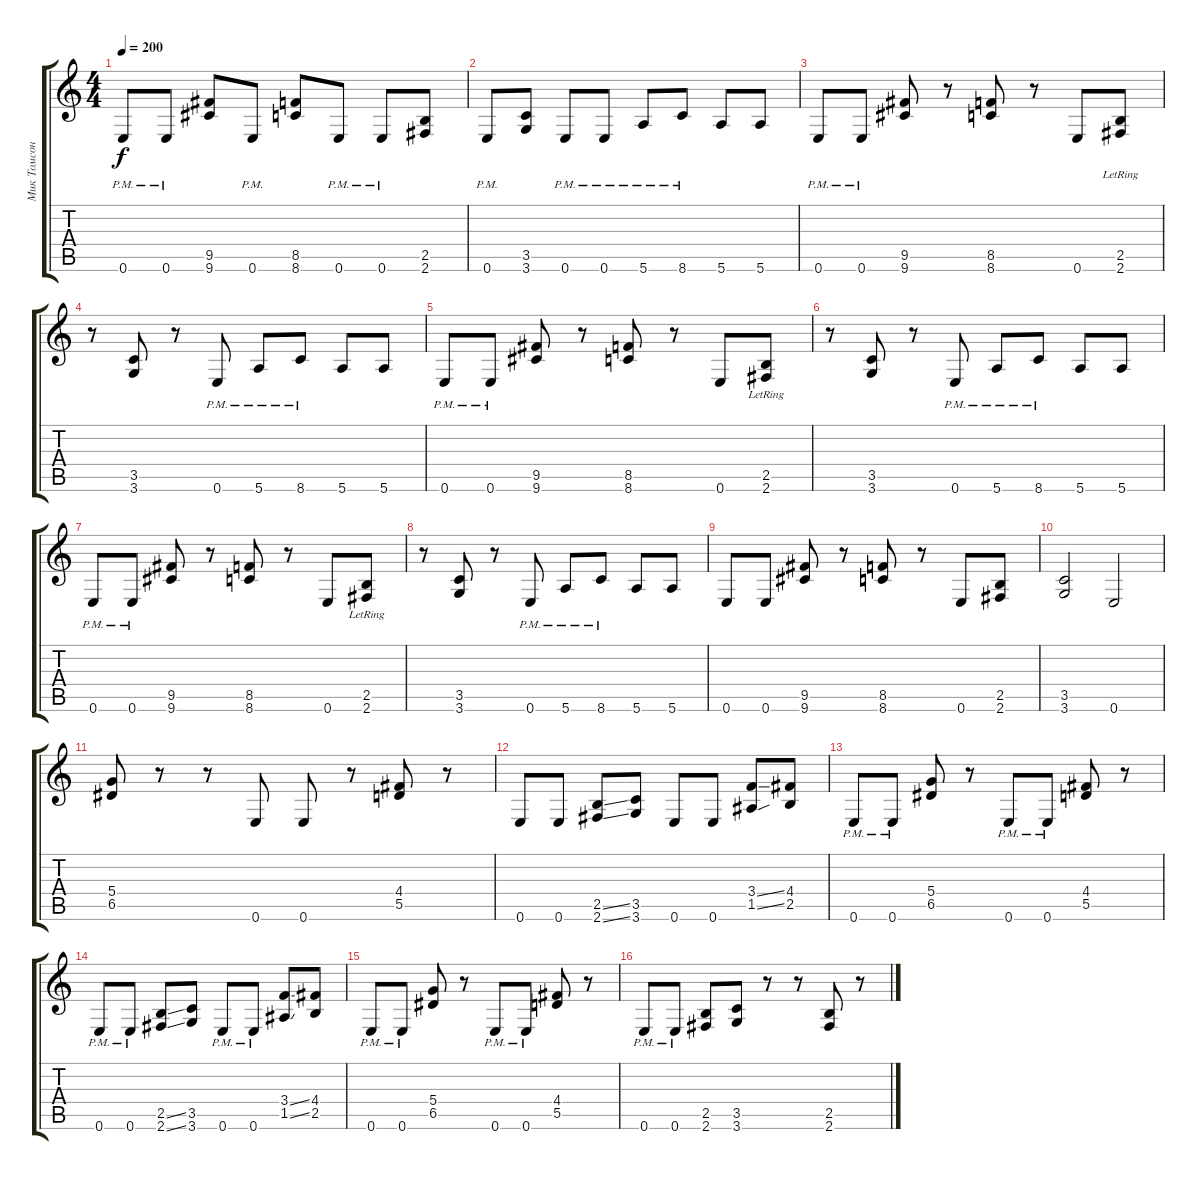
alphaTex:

\track ("Мик Томсон" "Мик Томсон") {instrument distortionguitar}
\staff {score tabs}
\tuning (E4 B3 G3 D3 A2 E2) {hide}
\ts (4 4)
\tempo 200
\clef g2
\ks c
0.6{pm}.8{dy f} 0.6{pm}.8 (9.5 9.6).8 0.6{pm}.8 (8.5 8.6).8 0.6{pm}.8 0.6{pm}.8 (2.5 2.6).8 |
0.6{pm}.8 (3.5 3.6).8 0.6{pm}.8 0.6{pm}.8 5.6{pm}.8 8.6{pm}.8 5.6.8 5.6.8 |
0.6{pm}.8 0.6{pm}.8 (9.5 9.6).8 r.8 (8.5 8.6).8 r.8 0.6.8 (2.5 2.6{lr}).8 |
r.8 (3.5 3.6).8 r.8 0.6{pm}.8 5.6{pm}.8 8.6{pm}.8 5.6.8 5.6.8 |
0.6{pm}.8 0.6{pm}.8 (9.5 9.6).8 r.8 (8.5 8.6).8 r.8 0.6.8 (2.5 2.6{lr}).8 |
r.8 (3.5 3.6).8 r.8 0.6{pm}.8 5.6{pm}.8 8.6{pm}.8 5.6.8 5.6.8 |
0.6{pm}.8 0.6{pm}.8 (9.5 9.6).8 r.8 (8.5 8.6).8 r.8 0.6.8 (2.5 2.6{lr}).8 |
r.8 (3.5 3.6).8 r.8 0.6{pm}.8 5.6{pm}.8 8.6{pm}.8 5.6.8 5.6.8 |
0.6.8 0.6.8 (9.5 9.6).8 r.8 (8.5 8.6).8 r.8 0.6.8 (2.5 2.6).8 |
(3.5 3.6).2 0.6.2 |
(5.4 6.5).8 r.8 r.8 0.6.8 0.6.8 r.8 (4.4 5.5).8 r.8 |
0.6.8 0.6.8 (2.5{ss} 2.6{ss}).8 (3.5 3.6).8 0.6.8 0.6.8 (3.4{ss} 1.5{ss}).8 (4.4 2.5).8 |
0.6{pm}.8 0.6{pm}.8 (5.4 6.5).8 r.8 0.6{pm}.8 0.6{pm}.8 (4.4 5.5).8 r.8 |
0.6{pm}.8 0.6{pm}.8 (2.5{ss} 2.6{ss}).8 (3.5 3.6).8 0.6{pm}.8 0.6{pm}.8 (3.4{ss} 1.5{ss}).8 (4.4 2.5).8 |
0.6{pm}.8 0.6{pm}.8 (5.4 6.5).8 r.8 0.6{pm}.8 0.6{pm}.8 (4.4 5.5).8 r.8 |
0.6{pm}.8 0.6{pm}.8 (2.5 2.6).8 (3.5 3.6).8 r.8 r.8 (2.5 2.6).8 r.8
